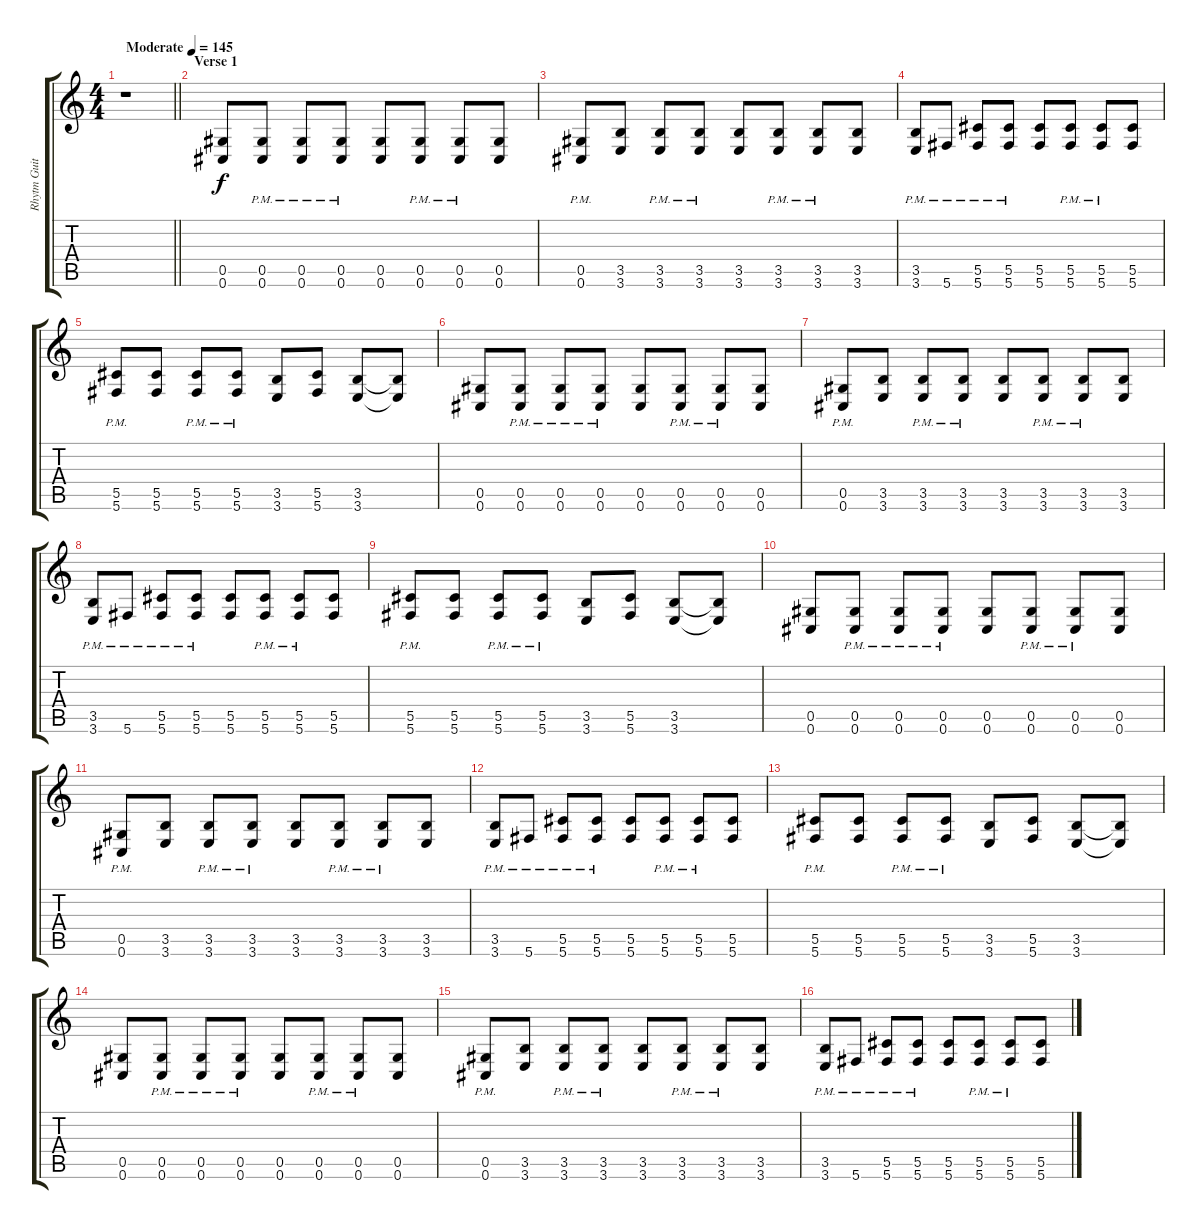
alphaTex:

\track ("Rhytm Guitar [R]" "Rhytm Guit") {instrument distortionguitar}
\staff {score tabs}
\tuning (Eb4 Bb3 Gb3 Db3 Ab2 Db2) {hide}
\ts (4 4)
\tempo (145 "Moderate")
\clef g2
\barLineRight lightlight
\ks c
r.1{dy f instrument distortionguitar} |
\section ("" "Verse 1")
(0.5 0.6).8 (0.5{pm} 0.6{pm}).8 (0.5{pm} 0.6{pm}).8 (0.5{pm} 0.6{pm}).8 (0.5 0.6).8 (0.5{pm} 0.6{pm}).8 (0.5{pm} 0.6{pm}).8 (0.5 0.6).8 |
(0.5{pm} 0.6{pm}).8 (3.5 3.6).8 (3.5{pm} 3.6{pm}).8 (3.5{pm} 3.6{pm}).8 (3.5 3.6).8 (3.5{pm} 3.6{pm}).8 (3.5{pm} 3.6{pm}).8 (3.5 3.6).8 |
(3.5{pm} 3.6{pm}).8 5.6{pm}.8 (5.5{pm} 5.6{pm}).8 (5.5{pm} 5.6{pm}).8 (5.5 5.6).8 (5.5{pm} 5.6{pm}).8 (5.5{pm} 5.6{pm}).8 (5.5 5.6).8 |
(5.5{pm} 5.6{pm}).8 (5.5 5.6).8 (5.5{pm} 5.6{pm}).8 (5.5{pm} 5.6{pm}).8 (3.5 3.6).8 (5.5 5.6).8 (3.5 3.6).8 (3.5{t} 3.6{t}).8 |
(0.5 0.6).8 (0.5{pm} 0.6{pm}).8 (0.5{pm} 0.6{pm}).8 (0.5{pm} 0.6{pm}).8 (0.5 0.6).8 (0.5{pm} 0.6{pm}).8 (0.5{pm} 0.6{pm}).8 (0.5 0.6).8 |
(0.5{pm} 0.6{pm}).8 (3.5 3.6).8 (3.5{pm} 3.6{pm}).8 (3.5{pm} 3.6{pm}).8 (3.5 3.6).8 (3.5{pm} 3.6{pm}).8 (3.5{pm} 3.6{pm}).8 (3.5 3.6).8 |
(3.5{pm} 3.6{pm}).8 5.6{pm}.8 (5.5{pm} 5.6{pm}).8 (5.5{pm} 5.6{pm}).8 (5.5 5.6).8 (5.5{pm} 5.6{pm}).8 (5.5{pm} 5.6{pm}).8 (5.5 5.6).8 |
(5.5{pm} 5.6{pm}).8 (5.5 5.6).8 (5.5{pm} 5.6{pm}).8 (5.5{pm} 5.6{pm}).8 (3.5 3.6).8 (5.5 5.6).8 (3.5 3.6).8 (3.5{t} 3.6{t}).8 |
(0.5 0.6).8 (0.5{pm} 0.6{pm}).8 (0.5{pm} 0.6{pm}).8 (0.5{pm} 0.6{pm}).8 (0.5 0.6).8 (0.5{pm} 0.6{pm}).8 (0.5{pm} 0.6{pm}).8 (0.5 0.6).8 |
(0.5{pm} 0.6{pm}).8 (3.5 3.6).8 (3.5{pm} 3.6{pm}).8 (3.5{pm} 3.6{pm}).8 (3.5 3.6).8 (3.5{pm} 3.6{pm}).8 (3.5{pm} 3.6{pm}).8 (3.5 3.6).8 |
(3.5{pm} 3.6{pm}).8 5.6{pm}.8 (5.5{pm} 5.6{pm}).8 (5.5{pm} 5.6{pm}).8 (5.5 5.6).8 (5.5{pm} 5.6{pm}).8 (5.5{pm} 5.6{pm}).8 (5.5 5.6).8 |
(5.5{pm} 5.6{pm}).8 (5.5 5.6).8 (5.5{pm} 5.6{pm}).8 (5.5{pm} 5.6{pm}).8 (3.5 3.6).8 (5.5 5.6).8 (3.5 3.6).8 (3.5{t} 3.6{t}).8 |
(0.5 0.6).8 (0.5{pm} 0.6{pm}).8 (0.5{pm} 0.6{pm}).8 (0.5{pm} 0.6{pm}).8 (0.5 0.6).8 (0.5{pm} 0.6{pm}).8 (0.5{pm} 0.6{pm}).8 (0.5 0.6).8 |
(0.5{pm} 0.6{pm}).8 (3.5 3.6).8 (3.5{pm} 3.6{pm}).8 (3.5{pm} 3.6{pm}).8 (3.5 3.6).8 (3.5{pm} 3.6{pm}).8 (3.5{pm} 3.6{pm}).8 (3.5 3.6).8 |
(3.5{pm} 3.6{pm}).8 5.6{pm}.8 (5.5{pm} 5.6{pm}).8 (5.5{pm} 5.6{pm}).8 (5.5 5.6).8 (5.5{pm} 5.6{pm}).8 (5.5{pm} 5.6{pm}).8 (5.5 5.6).8
